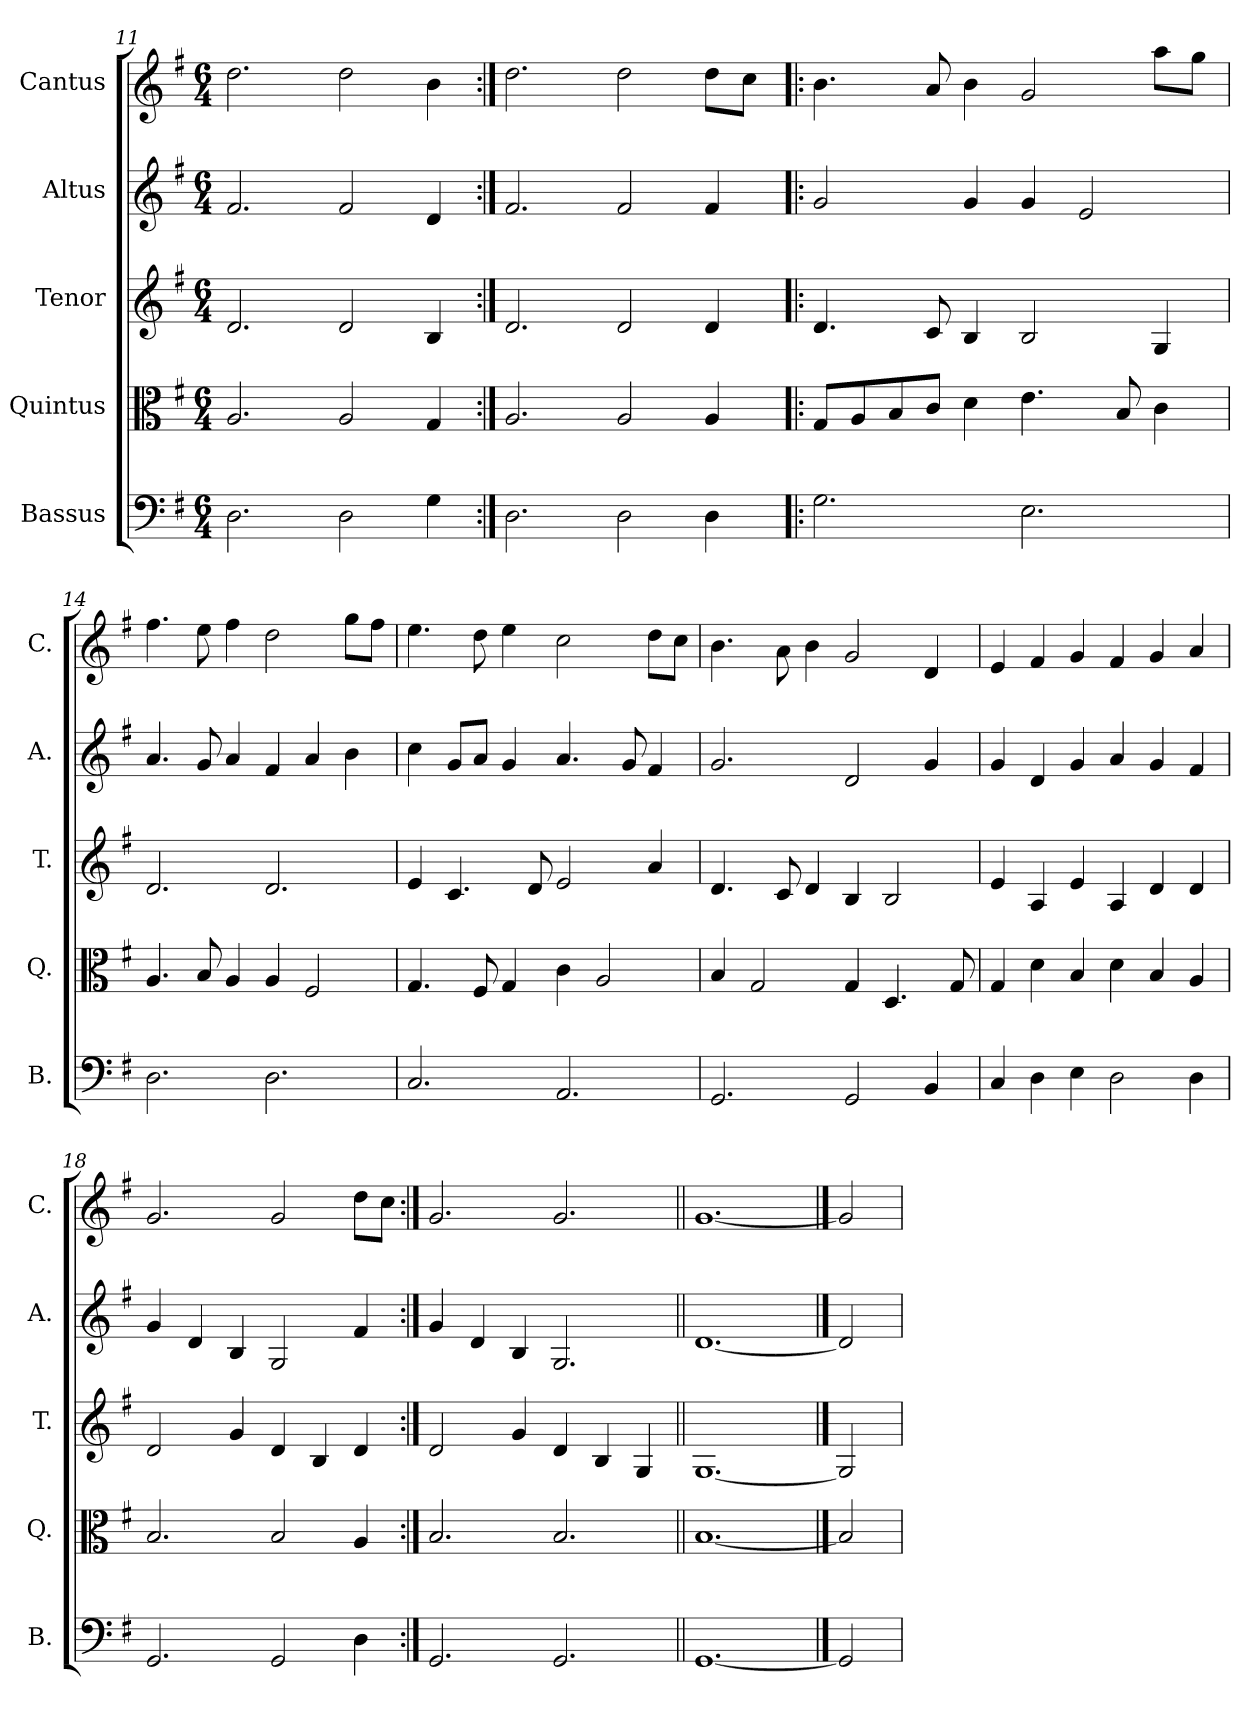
**kern	**kern	**kern	**kern	**kern
*part5	*part4	*part3	*part2	*part1
*staff5	*staff4	*staff3	*staff2	*staff1
*I"Bassus	*I"Quintus	*I"Tenor	*I"Altus	*I"Cantus
*I'B.	*I'Q.	*I'T.	*I'A.	*I'C.
*clefF4	*clefC3	*clefG2	*clefG2	*clefG2
*k[f#]	*k[f#]	*k[f#]	*k[f#]	*k[f#]
*G:	*G:	*G:	*G:	*G:
*M6/4	*M6/4	*M6/4	*M6/4	*M6/4
=11	=11	=11	=11	=11
2.D\	2.A/	2.d/	2.f#/	2.dd\
2D\	2A/	2d/	2f#/	2dd\
4G\	4G/	4B/	4d/	4b\
=12:|!	=12:|!	=12:|!	=12:|!	=12:|!
2.D\	2.A/	2.d/	2.f#/	2.dd\
2D\	2A/	2d/	2f#/	2dd\
4D\	4A/	4d/	4f#/	8dd\L
.	.	.	.	8cc\J
=13!|:	=13!|:	=13!|:	=13!|:	=13!|:
2.G\	8G/L	4.d/	2g/	4.b\
.	8A/	.	.	.
.	8B/	.	.	.
.	8c/J	8c/	.	8a/
.	4d\	4B/	4g/	4b\
2.E\	4.e\	2B/	4g/	2g/
.	.	.	2e/	.
.	8B/	.	.	.
.	4c\	4G/	.	8aa\L
.	.	.	.	8gg\J
!!LO:LB:g=z
=14	=14	=14	=14	=14
2.D\	4.A/	2.d/	4.a/	4.ff#\
.	8B/	.	8g/	8ee\
.	4A/	.	4a/	4ff#\
2.D\	4A/	2.d/	4f#/	2dd\
.	2F#/	.	4a/	.
.	.	.	4b\	8gg\L
.	.	.	.	8ff#\J
=15	=15	=15	=15	=15
2.C/	4.G/	4e/	4cc\	4.ee\
.	.	4.c/	8g/L	.
.	8F#/	.	8a/J	8dd\
.	4G/	.	4g/	4ee\
.	.	8d/	.	.
2.AA/	4c\	2e/	4.a/	2cc\
.	2A/	.	.	.
.	.	.	8g/	.
.	.	4a/	4f#/	8dd\L
.	.	.	.	8cc\J
=16	=16	=16	=16	=16
2.GG/	4B/	4.d/	2.g/	4.b\
.	2G/	.	.	.
.	.	8c/	.	8a\
.	.	4d/	.	4b\
2GG/	4G/	4B/	2d/	2g/
.	4.D/	2B/	.	.
4BB/	.	.	4g/	4d/
.	8G/	.	.	.
=17	=17	=17	=17	=17
4C/	4G/	4e/	4g/	4e/
4D\	4d\	4A/	4d/	4f#/
4E\	4B/	4e/	4g/	4g/
2D\	4d\	4A/	4a/	4f#/
.	4B/	4d/	4g/	4g/
4D\	4A/	4d/	4f#/	4a/
=18	=18	=18	=18	=18
2.GG/	2.B/	2d/	4g/	2.g/
.	.	.	4d/	.
.	.	4g/	4B/	.
2GG/	2B/	4d/	2G/	2g/
.	.	4B/	.	.
4D\	4A/	4d/	4f#/	8dd\L
.	.	.	.	8cc\J
=19:|!	=19:|!	=19:|!	=19:|!	=19:|!
2.GG/	2.B/	2d/	4g/	2.g/
.	.	.	4d/	.
.	.	4g/	4B/	.
2.GG/	2.B/	4d/	2.G/	2.g/
.	.	4B/	.	.
.	.	4G/	.	.
=20||	=20||	=20||	=20||	=20||
[1.GG	[1.B	[1.G	[1.d	[1.g
==21	==21	==21	==21	==21
2GG]	2B]	2G]	2d]	2g]
=	=	=	=	=
*-	*-	*-	*-	*-
